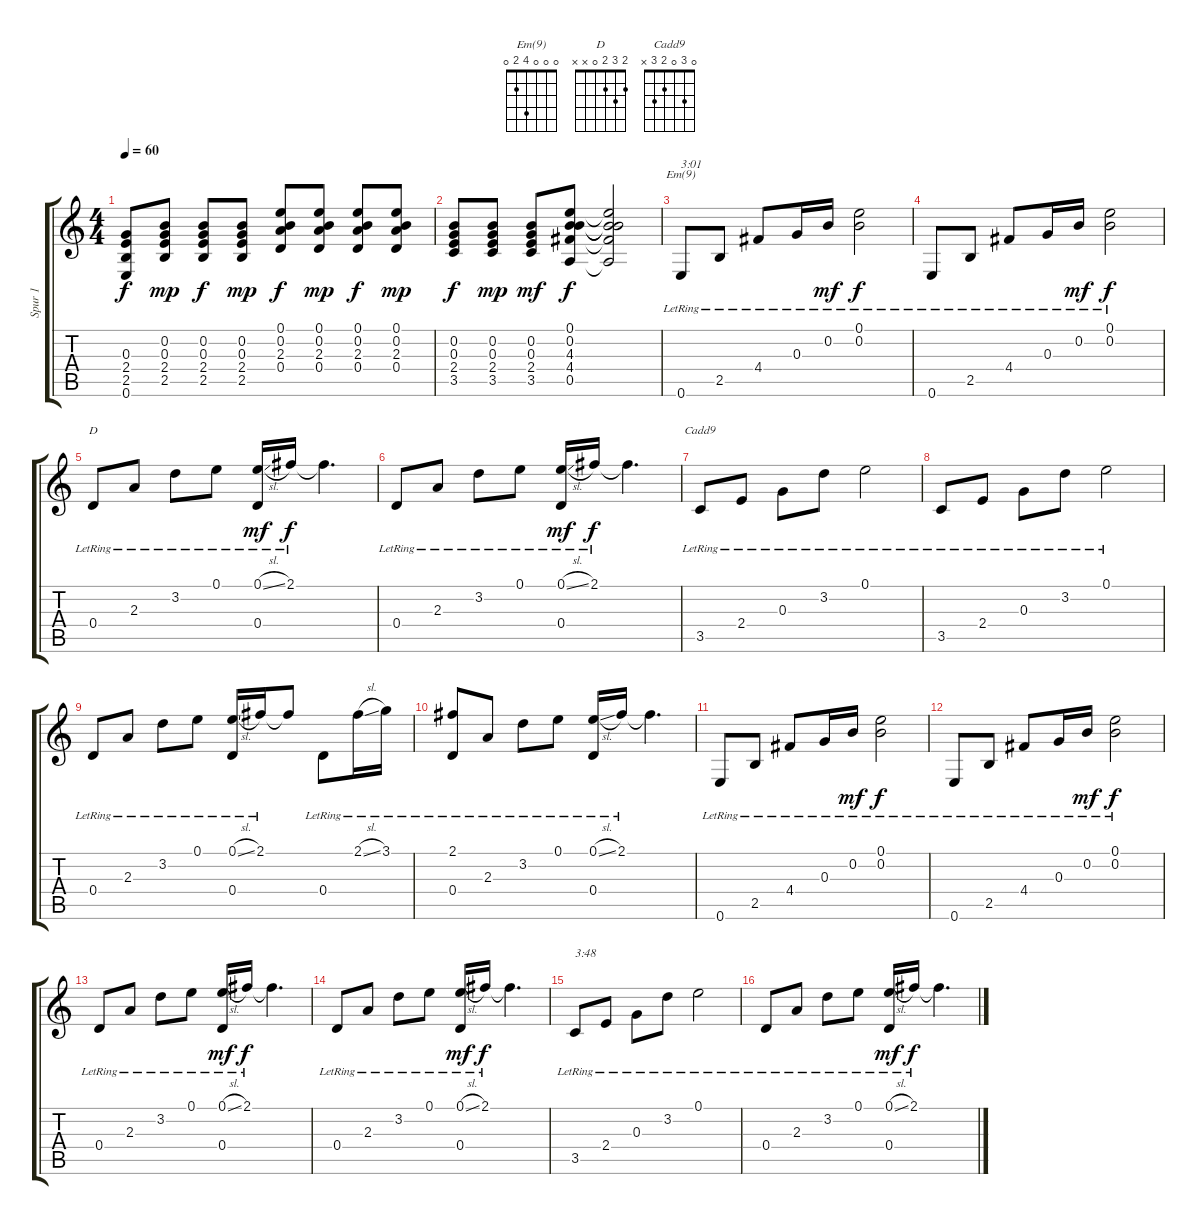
\track ("Spur 1" "Spur 1") {instrument acousticguitarsteel}
\staff {score tabs}
\tuning (E4 B3 G3 D3 A2 E2) {hide}
\chord ("Em(9)" 0 0 0 4 2 0)
\chord ("D" 2 3 2 0 x x)
\chord ("Cadd9" 0 3 0 2 3 x)
\ts (4 4)
\tempo 60
\clef g2
\ks c
(0.3 2.4 2.5 0.6).8{dy f} (0.2 0.3 2.4 2.5).8{dy mp} (0.2 0.3 2.4 2.5).8{dy f} (0.2 0.3 2.4 2.5).8{dy mp} (0.1 0.2 2.3 0.4).8{dy f} (0.1 0.2 2.3 0.4).8{dy mp} (0.1 0.2 2.3 0.4).8{dy f} (0.1 0.2 2.3 0.4).8{dy mp} |
(0.2 0.3 2.4 3.5).8{dy f} (0.2 0.3 2.4 3.5).8{dy mp} (0.2 0.3 2.4 3.5).8{dy mf} (0.1 0.2 4.3 4.4 0.5).8{dy f} (0.1{t} 0.2{t} 4.3{t} 4.4{t} 0.5{t}).2 |
0.6{lr}.8{ch "Em(9)" txt "3:01"} 2.5{lr}.8 4.4{lr}.8 0.3{lr}.16 0.2{lr}.16{dy mf} (0.1{lr} 0.2{lr}).2{dy f} |
0.6{lr}.8 2.5{lr}.8 4.4{lr}.8 0.3{lr}.16 0.2{lr}.16{dy mf} (0.1{lr} 0.2{lr}).2{dy f} |
0.4{lr}.8{ch "D"} 2.3{lr}.8 3.2{lr}.8 0.1{lr}.8 (0.1{sl lr} 0.4{lr}).16{dy mf} 2.1{lr}.16{dy f} 2.1{t}.4{d} |
0.4{lr}.8 2.3{lr}.8 3.2{lr}.8 0.1{lr}.8 (0.1{sl lr} 0.4{lr}).16{dy mf} 2.1{lr}.16{dy f} 2.1{t}.4{d} |
3.5{lr}.8{ch "Cadd9"} 2.4{lr}.8 0.3{lr}.8 3.2{lr}.8 0.1{lr}.2 |
3.5{lr}.8 2.4{lr}.8 0.3{lr}.8 3.2{lr}.8 0.1{lr}.2 |
0.4{lr}.8 2.3{lr}.8 3.2{lr}.8 0.1{lr}.8 (0.1{sl lr} 0.4{lr}).16 2.1{lr}.16 2.1{t}.8 0.4{lr}.8 2.1{sl lr}.16 3.1{lr}.16 |
(2.1{lr} 0.4{lr}).8 2.3{lr}.8 3.2{lr}.8 0.1{lr}.8 (0.1{sl lr} 0.4{lr}).16 2.1{lr}.16 2.1{t}.4{d} |
0.6{lr}.8 2.5{lr}.8 4.4{lr}.8 0.3{lr}.16 0.2{lr}.16{dy mf} (0.1{lr} 0.2{lr}).2{dy f} |
0.6{lr}.8 2.5{lr}.8 4.4{lr}.8 0.3{lr}.16 0.2{lr}.16{dy mf} (0.1{lr} 0.2{lr}).2{dy f} |
0.4{lr}.8 2.3{lr}.8 3.2{lr}.8 0.1{lr}.8 (0.1{sl lr} 0.4{lr}).16{dy mf} 2.1{lr}.16{dy f} 2.1{t}.4{d} |
0.4{lr}.8 2.3{lr}.8 3.2{lr}.8 0.1{lr}.8 (0.1{sl lr} 0.4{lr}).16{dy mf} 2.1{lr}.16{dy f} 2.1{t}.4{d} |
3.5{lr}.8{txt "3:48"} 2.4{lr}.8 0.3{lr}.8 3.2{lr}.8 0.1{lr}.2 |
0.4{lr}.8 2.3{lr}.8 3.2{lr}.8 0.1{lr}.8 (0.1{sl lr} 0.4{lr}).16{dy mf} 2.1{lr}.16{dy f} 2.1{t}.4{d}
